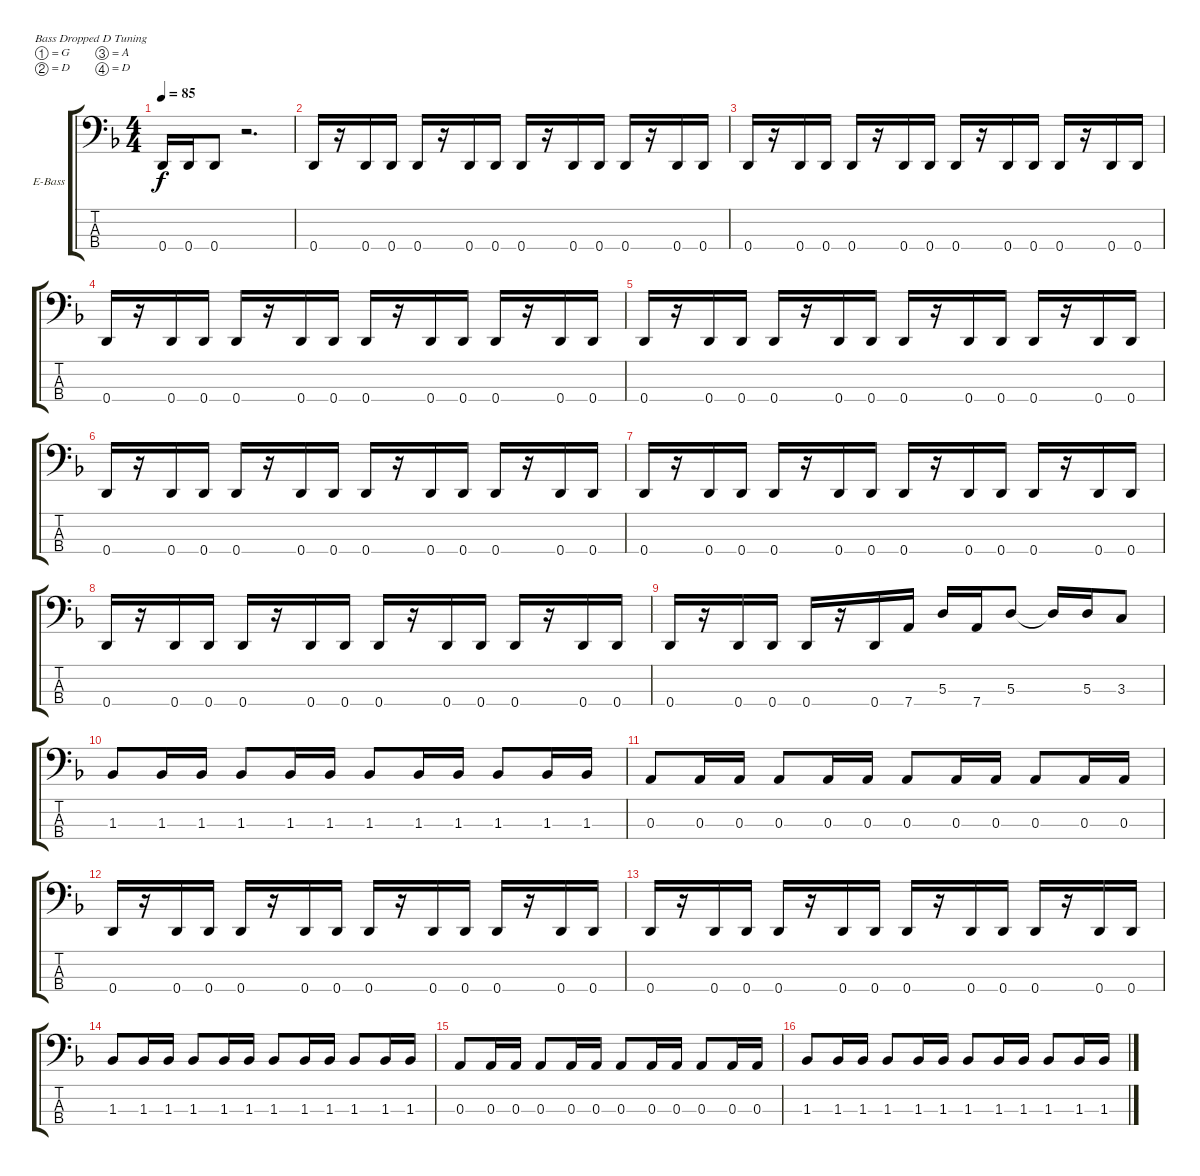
\bracketExtendMode groupsimilarinstruments
\firstSystemTrackNameOrientation horizontal
\otherSystemsTrackNameOrientation horizontal
\track ("Bass" "E-Bass") {instrument electricbassfinger}
\staff {score tabs}
\tuning (G2 D2 A1 D1)
\ts (4 4)
\tempo 85
\clef f4
\ks dminor
0.4.16{dy f} 0.4.16 0.4.8 r.2{d} |
0.4.16 r.16 0.4.16 0.4.16 0.4.16 r.16 0.4.16 0.4.16 0.4.16 r.16 0.4.16 0.4.16 0.4.16 r.16 0.4.16 0.4.16 |
0.4.16 r.16 0.4.16 0.4.16 0.4.16 r.16 0.4.16 0.4.16 0.4.16 r.16 0.4.16 0.4.16 0.4.16 r.16 0.4.16 0.4.16 |
0.4.16 r.16 0.4.16 0.4.16 0.4.16 r.16 0.4.16 0.4.16 0.4.16 r.16 0.4.16 0.4.16 0.4.16 r.16 0.4.16 0.4.16 |
0.4.16 r.16 0.4.16 0.4.16 0.4.16 r.16 0.4.16 0.4.16 0.4.16 r.16 0.4.16 0.4.16 0.4.16 r.16 0.4.16 0.4.16 |
0.4.16 r.16 0.4.16 0.4.16 0.4.16 r.16 0.4.16 0.4.16 0.4.16 r.16 0.4.16 0.4.16 0.4.16 r.16 0.4.16 0.4.16 |
0.4.16 r.16 0.4.16 0.4.16 0.4.16 r.16 0.4.16 0.4.16 0.4.16 r.16 0.4.16 0.4.16 0.4.16 r.16 0.4.16 0.4.16 |
0.4.16 r.16 0.4.16 0.4.16 0.4.16 r.16 0.4.16 0.4.16 0.4.16 r.16 0.4.16 0.4.16 0.4.16 r.16 0.4.16 0.4.16 |
0.4.16 r.16 0.4.16 0.4.16 0.4.16 r.16 0.4.16 7.4.16 5.3.16 7.4.16 5.3.8 5.3{t}.16 5.3.16 3.3.8 |
1.3.8 1.3.16 1.3.16 1.3.8 1.3.16 1.3.16 1.3.8 1.3.16 1.3.16 1.3.8 1.3.16 1.3.16 |
0.3.8 0.3.16 0.3.16 0.3.8 0.3.16 0.3.16 0.3.8 0.3.16 0.3.16 0.3.8 0.3.16 0.3.16 |
0.4.16 r.16 0.4.16 0.4.16 0.4.16 r.16 0.4.16 0.4.16 0.4.16 r.16 0.4.16 0.4.16 0.4.16 r.16 0.4.16 0.4.16 |
0.4.16 r.16 0.4.16 0.4.16 0.4.16 r.16 0.4.16 0.4.16 0.4.16 r.16 0.4.16 0.4.16 0.4.16 r.16 0.4.16 0.4.16 |
1.3.8 1.3.16 1.3.16 1.3.8 1.3.16 1.3.16 1.3.8 1.3.16 1.3.16 1.3.8 1.3.16 1.3.16 |
0.3.8 0.3.16 0.3.16 0.3.8 0.3.16 0.3.16 0.3.8 0.3.16 0.3.16 0.3.8 0.3.16 0.3.16 |
1.3.8 1.3.16 1.3.16 1.3.8 1.3.16 1.3.16 1.3.8 1.3.16 1.3.16 1.3.8 1.3.16 1.3.16
